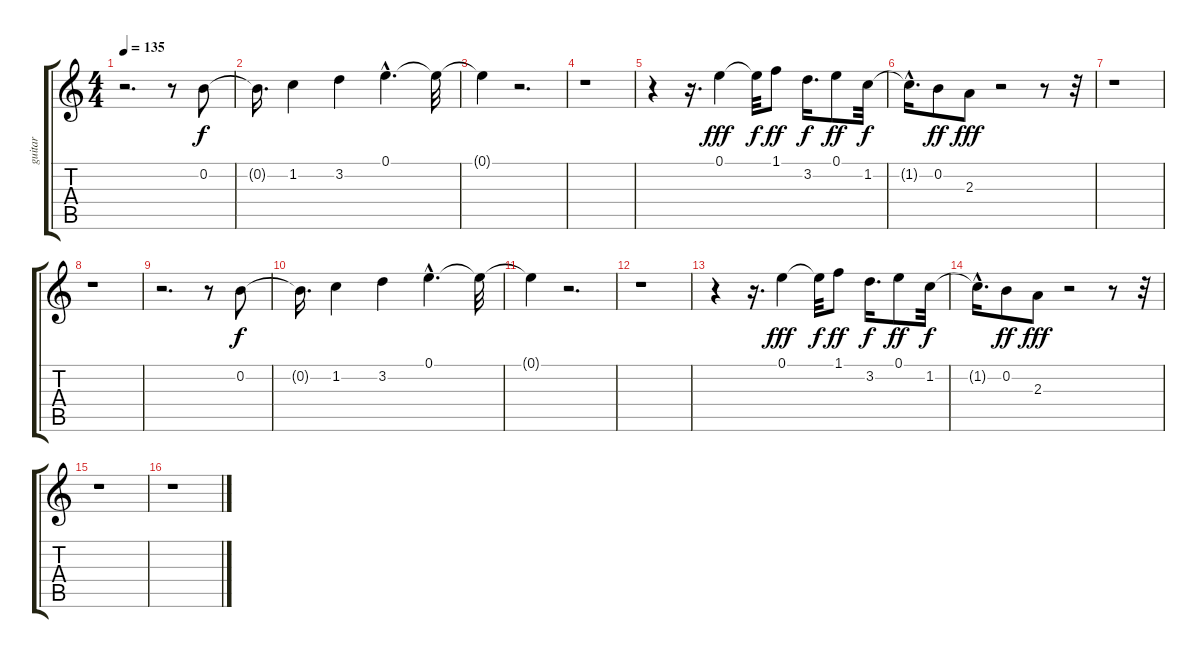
\track ("guitar" "guitar") {instrument overdrivenguitar}
\staff {score tabs}
\tuning (E4 B3 G3 D3 A2 E2) {hide}
\ts (4 4)
\tempo 135
\clef g2
\ks c
r.2{d dy f} r.8 0.2.8{instrument overdrivenguitar} |
0.2{t}.16{d} 1.2.4 3.2.4 0.1{hac}.4{d} 0.1{t}.32 |
0.1{t}.4 r.2{d} |
r.1 |
r.4 r.16{d} 0.1.4{dy fff} 0.1{t}.32{dy f} 1.1.8{dy ff} 3.2.16{d dy f} 0.1.8{dy ff} 1.2.32{dy f} |
1.2{hac t}.16{d} 0.2.8{dy ff} 2.3.8{dy fff} r.2 r.8 r.32 |
r.1 |
r.1 |
r.2{d} r.8 0.2.8{dy f instrument overdrivenguitar} |
0.2{t}.16{d} 1.2.4 3.2.4 0.1{hac}.4{d} 0.1{t}.32 |
0.1{t}.4 r.2{d} |
r.1 |
r.4 r.16{d} 0.1.4{dy fff} 0.1{t}.32{dy f} 1.1.8{dy ff} 3.2.16{d dy f} 0.1.8{dy ff} 1.2.32{dy f} |
1.2{hac t}.16{d} 0.2.8{dy ff} 2.3.8{dy fff} r.2 r.8 r.32 |
r.1 |
r.1
